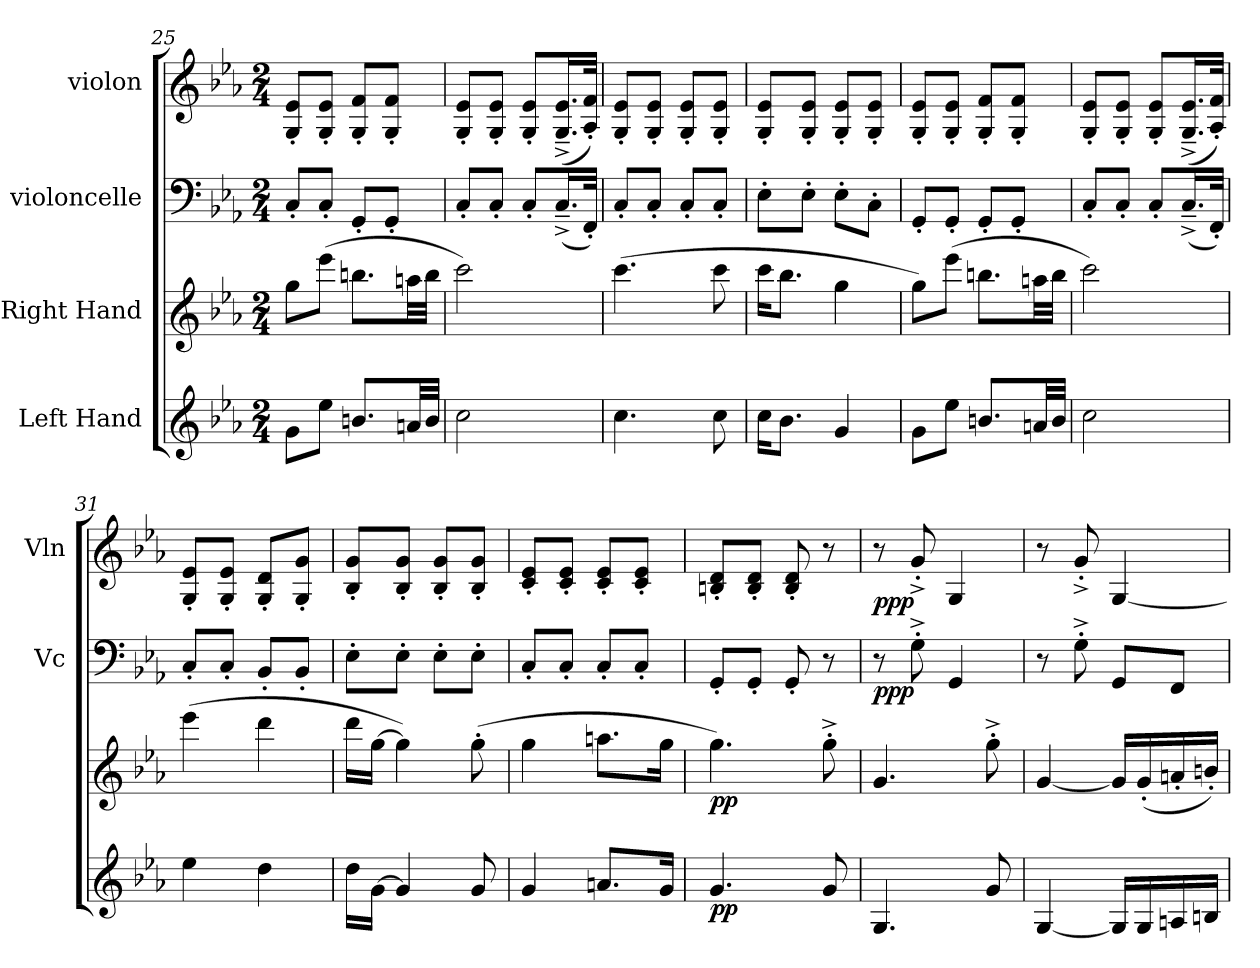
**kern	**dynam	**kern	**dynam	**kern	**dynam	**kern	**dynam
*part4	*part4	*part3	*part3	*part2	*part2	*part1	*part1
*staff4	*staff4	*staff3	*staff3	*staff2	*staff2	*staff1	*staff1
*I"Left Hand	*	*I"Right Hand	*	*I"violoncelle	*	*I"violon	*
*	*	*	*	*I'Vc	*	*I'Vln	*
*clefG2	*	*clefG2	*	*clefF4	*	*clefG2	*
*k[b-e-a-]	*	*k[b-e-a-]	*	*k[b-e-a-]	*	*k[b-e-a-]	*
*M2/4	*	*M2/4	*	*M2/4	*	*M2/4	*
=25	=25	=25	=25	=25	=25	=25	=25
8g\L	.	8gg\L	.	8C'/L	.	8G/' 8e-/'L	.
8ee-\J	.	(>8eee-\J	.	8C'/J	.	8G/' 8e-/'J	.
8.bn/L	.	8.bbn\L	.	8GG'/L	.	8G/' 8f/'L	.
.	.	.	.	8GG'/J	.	8G/' 8f/'J	.
32an/LL	.	32aan\LL	.	.	.	.	.
32b/JJJ	.	32bb\JJJ	.	.	.	.	.
!!LO:LB:g=z
=26	=26	=26	=26	=26	=26	=26	=26
2cc\	.	2ccc\)	.	8C'/L	.	8G/' 8e-/'L	.
.	.	.	.	8C'/J	.	8G/' 8e-/'J	.
.	.	.	.	8C'/L	.	8G/' 8e-/'L	.
.	.	.	.	(<16.C~^/L	.	(<16.G/~^ 16.e-/~^L	.
.	.	.	.	32FF'/JJk)	.	32A-/' 32f/'JJk)	.
=27	=27	=27	=27	=27	=27	=27	=27
4.cc\	.	(>4.ccc\	.	8C'/L	.	8G/' 8e-/'L	.
.	.	.	.	8C'/J	.	8G/' 8e-/'J	.
.	.	.	.	8C'/L	.	8G/' 8e-/'L	.
8cc\	.	8ccc\	.	8C'/J	.	8G/' 8e-/'J	.
=28	=28	=28	=28	=28	=28	=28	=28
16cc\KL	.	16ccc\KL	.	8E-'\L	.	8G/' 8e-/'L	.
8.b-\J	.	8.bb-\J	.	.	.	.	.
.	.	.	.	8E-'\J	.	8G/' 8e-/'J	.
4g/	.	4gg\	.	8E-'\L	.	8G/' 8e-/'L	.
.	.	.	.	8C'\J	.	8G/' 8e-/'J	.
=29	=29	=29	=29	=29	=29	=29	=29
8g\L	.	8gg\L)	.	8GG'/L	.	8G/' 8e-/'L	.
8ee-\J	.	(>8eee-\J	.	8GG'/J	.	8G/' 8e-/'J	.
8.bn/L	.	8.bbn\L	.	8GG'/L	.	8G/' 8f/'L	.
.	.	.	.	8GG'/J	.	8G/' 8f/'J	.
32an/LL	.	32aan\LL	.	.	.	.	.
32b/JJJ	.	32bb\JJJ	.	.	.	.	.
=30	=30	=30	=30	=30	=30	=30	=30
2cc\	.	2ccc\)	.	8C'/L	.	8G/' 8e-/'L	.
.	.	.	.	8C'/J	.	8G/' 8e-/'J	.
.	.	.	.	8C'/L	.	8G/' 8e-/'L	.
.	.	.	.	(<16.C~^/L	.	(<16.G/~^ 16.e-/~^L	.
.	.	.	.	32FF'/JJk)	.	32A-/' 32f/'JJk)	.
=31	=31	=31	=31	=31	=31	=31	=31
4ee-\	.	(>4eee-\	.	8C'/L	.	8G/' 8e-/'L	.
.	.	.	.	8C'/J	.	8G/' 8e-/'J	.
4dd\	.	4ddd\	.	8BB-'/L	.	8G/' 8d/'L	.
.	.	.	.	8BB-'/J	.	8G/' 8g/'J	.
!!LO:LB:g=z
=32	=32	=32	=32	=32	=32	=32	=32
16dd\LL	.	16ddd\LL	.	8E-'\L	.	8B-/' 8g/'L	.
[16g\JJ	.	[16gg\JJ	.	.	.	.	.
4g/]	.	4gg\])	.	8E-'\J	.	8B-/' 8g/'J	.
.	.	.	.	8E-'\L	.	8B-/' 8g/'L	.
8g/	.	(>8gg'\	.	8E-'\J	.	8B-/' 8g/'J	.
=33	=33	=33	=33	=33	=33	=33	=33
4g/	.	4gg\	.	8C'/L	.	8c/' 8e-/'L	.
.	.	.	.	8C'/J	.	8c/' 8e-/'J	.
8.an/L	.	8.aan\L	.	8C'/L	.	8c/' 8e-/'L	.
.	.	.	.	8C'/J	.	8c/' 8e-/'J	.
16g/Jk	.	16gg\Jk	.	.	.	.	.
=34	=34	=34	=34	=34	=34	=34	=34
!	!LO:DY:b	!	!LO:DY:b	!	!	!	!
4.g/	pp	4.gg\)	pp	8GG'/L	.	8Bn/' 8d/'L	.
.	.	.	.	8GG'/J	.	8B/' 8d/'J	.
.	.	.	.	8GG'/	.	8B/' 8d/'	.
8g/	.	8gg'^\	.	8r	.	8r	.
=35	=35	=35	=35	=35	=35	=35	=35
!	!	!	!	!	!LO:DY:b	!	!LO:DY:b
4.G/	.	4.g/	.	8r	ppp	8r	ppp
.	.	.	.	8G'^\	.	8g'^/	.
.	.	.	.	4GG/	.	4G/	.
8g/	.	8gg'^\	.	.	.	.	.
=36	=36	=36	=36	=36	=36	=36	=36
[4G/	.	[4g/	.	8r	.	8r	.
.	.	.	.	8G'^\	.	8g'^/	.
16G/LL]	.	16g/LL]	.	8GG/L	.	[4G/	.
16G/	.	(<16g'/	.	.	.	.	.
16An/	.	16an'/	.	8FF/J	.	.	.
16Bn/JJ	.	16bn'/JJ)	.	.	.	.	.
=	=	=	=	=	=	=	=
*-	*-	*-	*-	*-	*-	*-	*-
